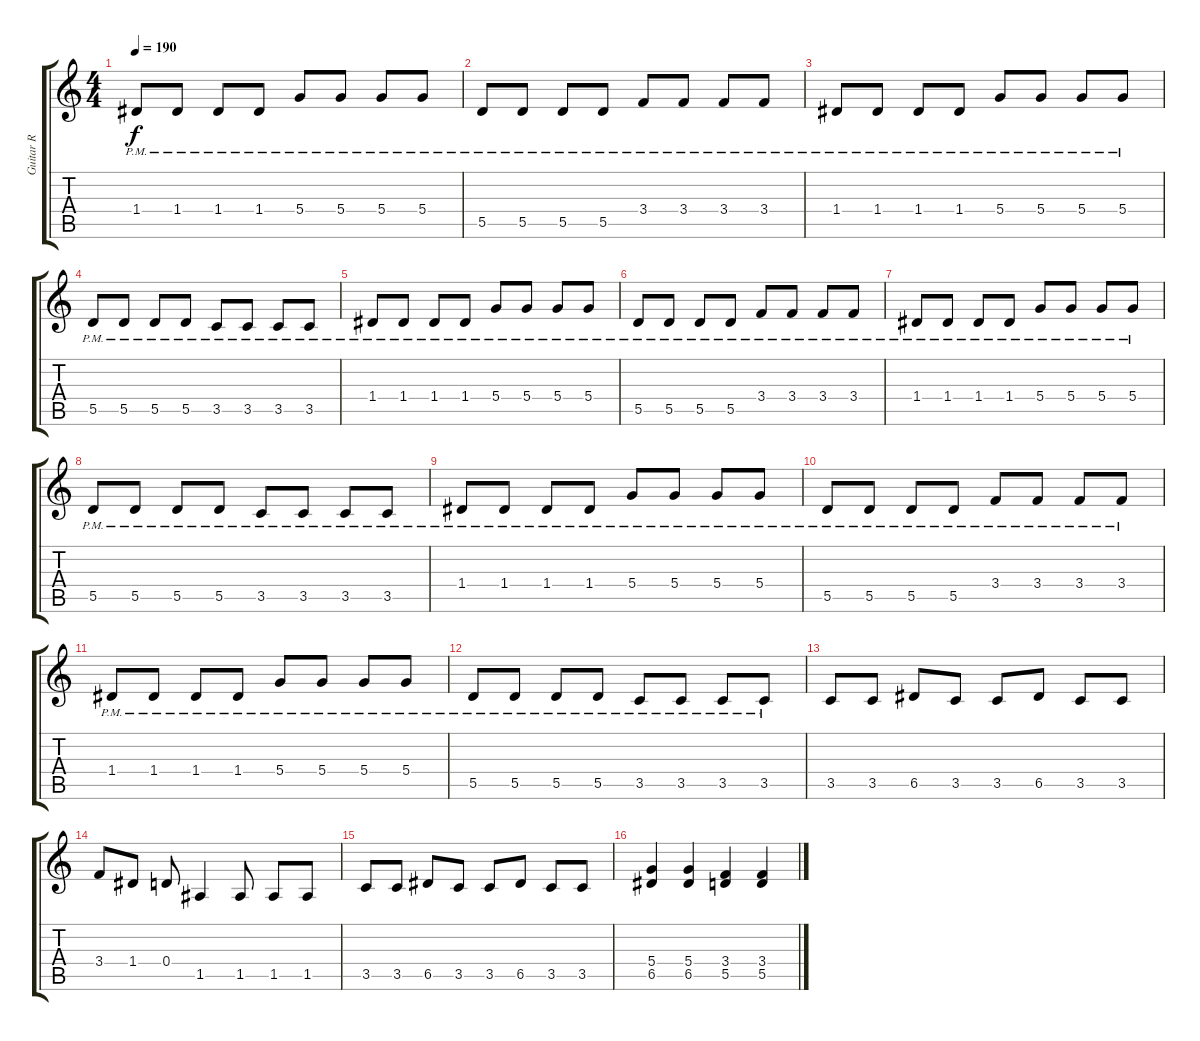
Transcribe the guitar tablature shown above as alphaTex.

\track ("Guitar R" "Guitar R") {instrument distortionguitar}
\staff {score tabs}
\tuning (E4 B3 G3 D3 A2 E2) {hide}
\ts (4 4)
\tempo 190
\clef g2
\ks c
1.4{pm}.8{dy f} 1.4{pm}.8 1.4{pm}.8 1.4{pm}.8 5.4{pm}.8 5.4{pm}.8 5.4{pm}.8 5.4{pm}.8 |
5.5{pm}.8 5.5{pm}.8 5.5{pm}.8 5.5{pm}.8 3.4{pm}.8 3.4{pm}.8 3.4{pm}.8 3.4{pm}.8 |
1.4{pm}.8 1.4{pm}.8 1.4{pm}.8 1.4{pm}.8 5.4{pm}.8 5.4{pm}.8 5.4{pm}.8 5.4{pm}.8 |
5.5{pm}.8 5.5{pm}.8 5.5{pm}.8 5.5{pm}.8 3.5{pm}.8 3.5{pm}.8 3.5{pm}.8 3.5{pm}.8 |
1.4{pm}.8 1.4{pm}.8 1.4{pm}.8 1.4{pm}.8 5.4{pm}.8 5.4{pm}.8 5.4{pm}.8 5.4{pm}.8 |
5.5{pm}.8 5.5{pm}.8 5.5{pm}.8 5.5{pm}.8 3.4{pm}.8 3.4{pm}.8 3.4{pm}.8 3.4{pm}.8 |
1.4{pm}.8 1.4{pm}.8 1.4{pm}.8 1.4{pm}.8 5.4{pm}.8 5.4{pm}.8 5.4{pm}.8 5.4{pm}.8 |
5.5{pm}.8 5.5{pm}.8 5.5{pm}.8 5.5{pm}.8 3.5{pm}.8 3.5{pm}.8 3.5{pm}.8 3.5{pm}.8 |
1.4{pm}.8 1.4{pm}.8 1.4{pm}.8 1.4{pm}.8 5.4{pm}.8 5.4{pm}.8 5.4{pm}.8 5.4{pm}.8 |
5.5{pm}.8 5.5{pm}.8 5.5{pm}.8 5.5{pm}.8 3.4{pm}.8 3.4{pm}.8 3.4{pm}.8 3.4{pm}.8 |
1.4{pm}.8 1.4{pm}.8 1.4{pm}.8 1.4{pm}.8 5.4{pm}.8 5.4{pm}.8 5.4{pm}.8 5.4{pm}.8 |
5.5{pm}.8 5.5{pm}.8 5.5{pm}.8 5.5{pm}.8 3.5{pm}.8 3.5{pm}.8 3.5{pm}.8 3.5{pm}.8 |
3.5.8 3.5.8 6.5.8 3.5.8 3.5.8 6.5.8 3.5.8 3.5.8 |
3.4.8 1.4.8 0.4.8 1.5.4 1.5.8 1.5.8 1.5.8 |
3.5.8 3.5.8 6.5.8 3.5.8 3.5.8 6.5.8 3.5.8 3.5.8 |
(5.4 6.5).4 (5.4 6.5).4 (3.4 5.5).4 (3.4 5.5).4
